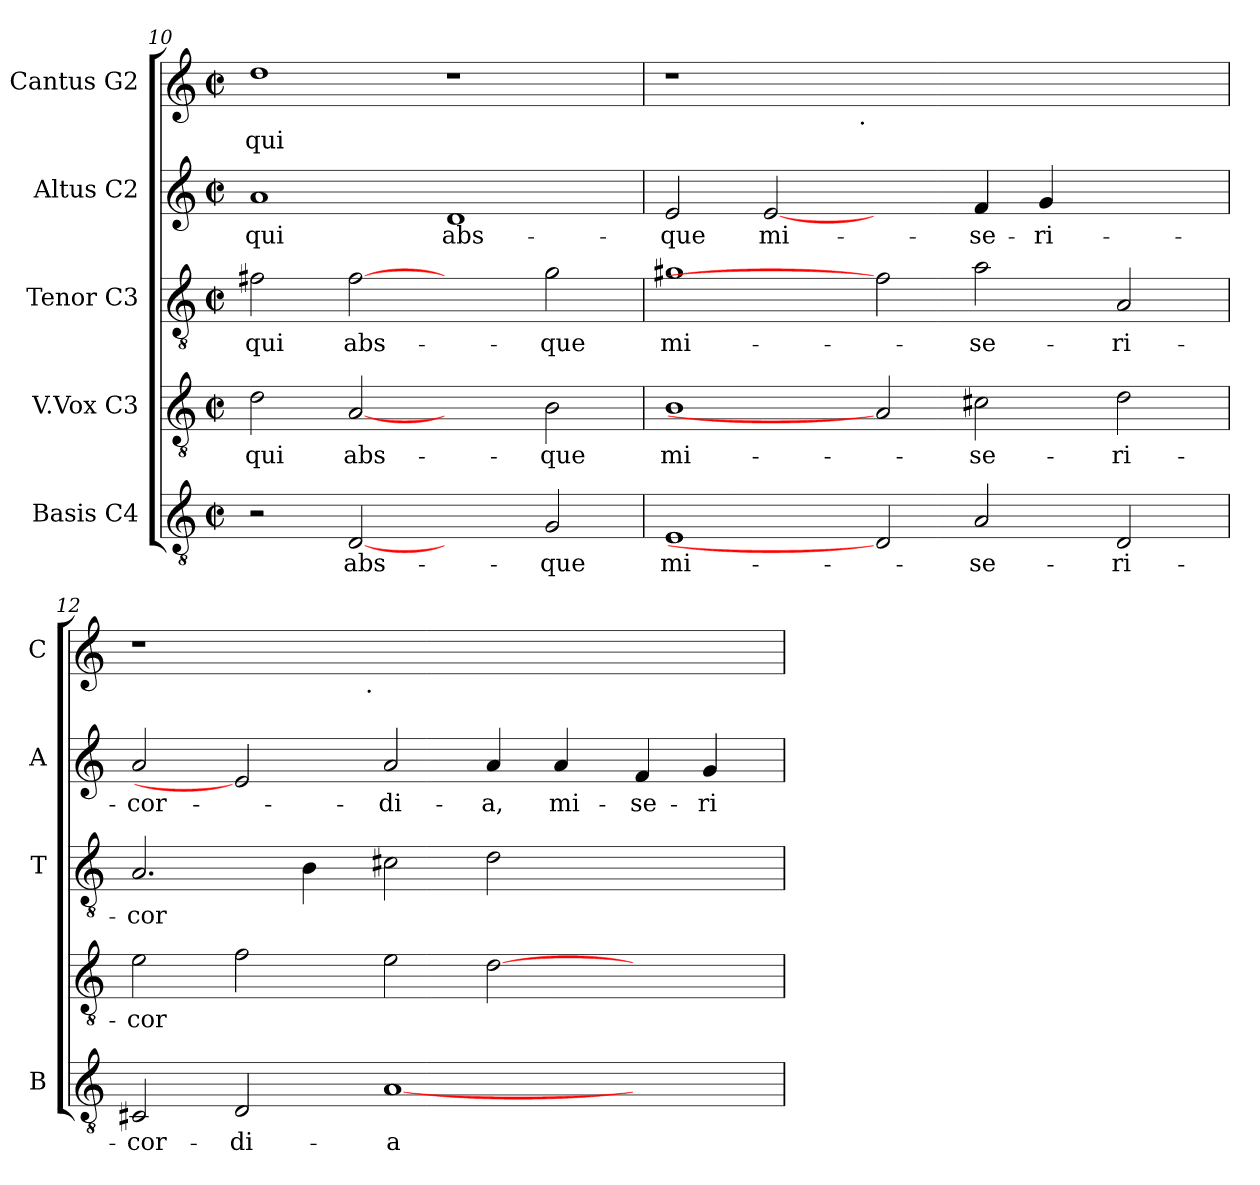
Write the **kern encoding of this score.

**kern	**text	**kern	**text	**kern	**text	**kern	**text	**kern	**text
*part5	*part5	*part4	*part4	*part3	*part3	*part2	*part2	*part1	*part1
*staff5	*staff5	*staff4	*staff4	*staff3	*staff3	*staff2	*staff2	*staff1	*staff1
*I"Basis  C4	*	*I"V.Vox  C3	*	*I"Tenor  C3	*	*I"Altus  C2	*	*I"Cantus  G2	*
*I'B	*	*	*	*I'T	*	*I'A	*	*I'C	*
*clefGv2	*	*clefGv2	*	*clefGv2	*	*clefG2	*	*clefG2	*
*k[]	*	*k[]	*	*k[]	*	*k[]	*	*k[]	*
*C:	*	*C:	*	*C:	*	*C:	*	*C:	*
*M2/2	*	*M2/2	*	*M2/2	*	*M2/2	*	*M2/2	*
*met(c|)	*	*met(c|)	*	*met(c|)	*	*met(c|)	*	*met(c|)	*
=10	=10	=10	=10	=10	=10	=10	=10	=10	=10
!	!	!	!LO:LY:b	!	!LO:LY:b	!	!LO:LY:b:cj	!	!LO:LY:b:cj
2r	.	2d\	-qui	2f#X\	-qui	1a	-qui	1dd	-qui
!	!LO:LY:b:cj	!	!LO:LY:b	!	!LO:LY:b	!	!	!	!
[2D	abs-	[2A	abs-	[2f#	abs-	.	.	.	.
!	!	!	!	!	!	!	!LO:LY:b:cj	!	!
2ryy	.	2ryy	.	2ryy	.	1d	abs-	1r	.
!	!LO:LY:b:cj	!	!LO:LY:b	!	!LO:LY:b	!	!	!	!
2G/	-que	2B\	-que	2g\	-que	.	.	.	.
!!LO:PB:g=z
=11	=11	=11	=11	=11	=11	=11	=11	=11	=11
!	!	!	!	!	!	!	!	!LO:TX:a:t=1 1	!
!	!LO:LY:b:cj	!	!LO:LY:b	!	!LO:LY:b	!	!LO:LY:b:cj	!	!
*	*	*	*	*	*	*	*	*^	*
1E	mi-	1B	mi-	1g#X	mi-	2e/	-que	1r	2ryy	.
!	!	!	!	!	!	!	!LO:LY:b:cj	!	!	!
.	.	.	.	.	.	[2e	mi-	.	4...ryy	.
!	!	!	!	!	!	!	!	!	!LO:TX:b:t=.	!
.	.	.	.	.	.	.	.	.	1ryy	.
2D]	.	2A]	.	2f#]	.	2ryy	.	1.ryy	.	.
!	!LO:LY:b:cj	!	!LO:LY:b	!	!LO:LY:b	!	!LO:LY:b:cj	!	!	!
2A/	-se-	2c#X\	-se-	2a\	-se-	4f/	-se-	.	.	.
!	!	!	!	!	!	!	!LO:LY:b:cj	!	!	!
.	.	.	.	.	.	4g/	-ri-	.	.	.
.	.	.	.	.	.	.	.	.	2ryy	.
!	!LO:LY:b:cj	!	!LO:LY:b	!	!LO:LY:b	!	!	!	!	!
2D/	-ri-	2d\	-ri-	2A/	-ri-	2ryy	.	.	.	.
.	.	.	.	.	.	.	.	.	32ryy	.
=12	=12	=12	=12	=12	=12	=12	=12	=12	=12	=12
!	!LO:LY:b:cj	!	!LO:LY:b	!	!LO:LY:b	!	!LO:LY:b:cj	!	!	!
2C#X/	-cor-	2e\	-cor-	2.A/	-cor-	2a/	-cor-	1r	2ryy	.
!	!LO:LY:b:cj	!	!LO:LY:b	!	!	!	!	!	!	!
2D/	-di-	2f\	--	.	.	2e]	.	.	4...ryy	.
!	!	!	!	!	!LO:LY:b	!	!	!	!	!
.	.	.	.	4B\	--	.	.	.	.	.
!	!	!	!	!	!	!	!	!	!LO:TX:b:t=.	!
.	.	.	.	.	.	.	.	.	1ryy	.
!	!LO:LY:b:cj	!	!LO:LY:b	!	!LO:LY:b	!	!LO:LY:b:cj	!	!	!
[<1A	-a	2e\	--	2c#X\	--	2a/	-di-	1.ryy	.	.
!	!	!	!LO:LY:b	!	!LO:LY:b	!	!LO:LY:b:cj	!	!	!
.	.	[>2d\	--	2d\	--	4a/	-a,	.	.	.
!	!	!	!	!	!	!	!LO:LY:b:cj	!	!	!
.	.	.	.	.	.	4a/	mi-	.	.	.
.	.	.	.	.	.	.	.	.	2ryy	.
!	!	!	!	!	!	!	!LO:LY:b:cj	!	!	!
2ryy	.	2ryy	.	2ryy	.	4f/	-se-	.	.	.
!	!	!	!	!	!	!	!LO:LY:b:cj	!	!	!
.	.	.	.	.	.	4g/	-ri-	.	.	.
.	.	.	.	.	.	.	.	.	32ryy	.
*	*	*	*	*	*	*	*	*v	*v	*
=	=	=	=	=	=	=	=	=	=
*-	*-	*-	*-	*-	*-	*-	*-	*-	*-
